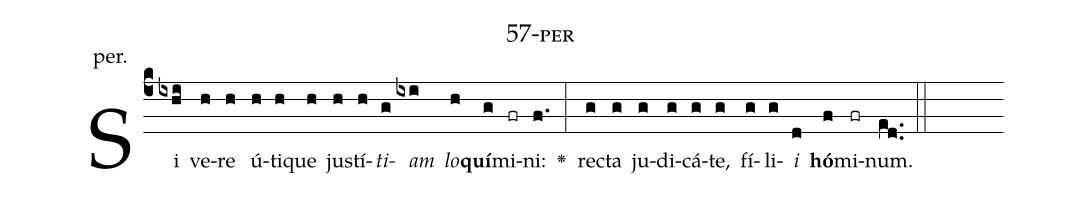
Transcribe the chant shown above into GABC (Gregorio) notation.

name: 57-per;
annotation: per.;
%%
(c4)Si(ixhi) ve(h)re(h) ú(h)ti(h)que(h) jus(h)tí(h)<i>ti</i>(g)<i>am</i>(ixi) <i>lo</i>(h)<b>quí</b>(g)mi(fr)ni:(f.) <v>\greheightstar</v>(:) rec(g)ta(g) ju(g)di(g)cá(g)te,(g) fí(g)li(g)<i>i</i>(d) <b>hó</b>(f)mi(fr)num.(ed..) (::)


%E(g) u(g) o(g) u(d) a(f) e.(ed..) (::)
